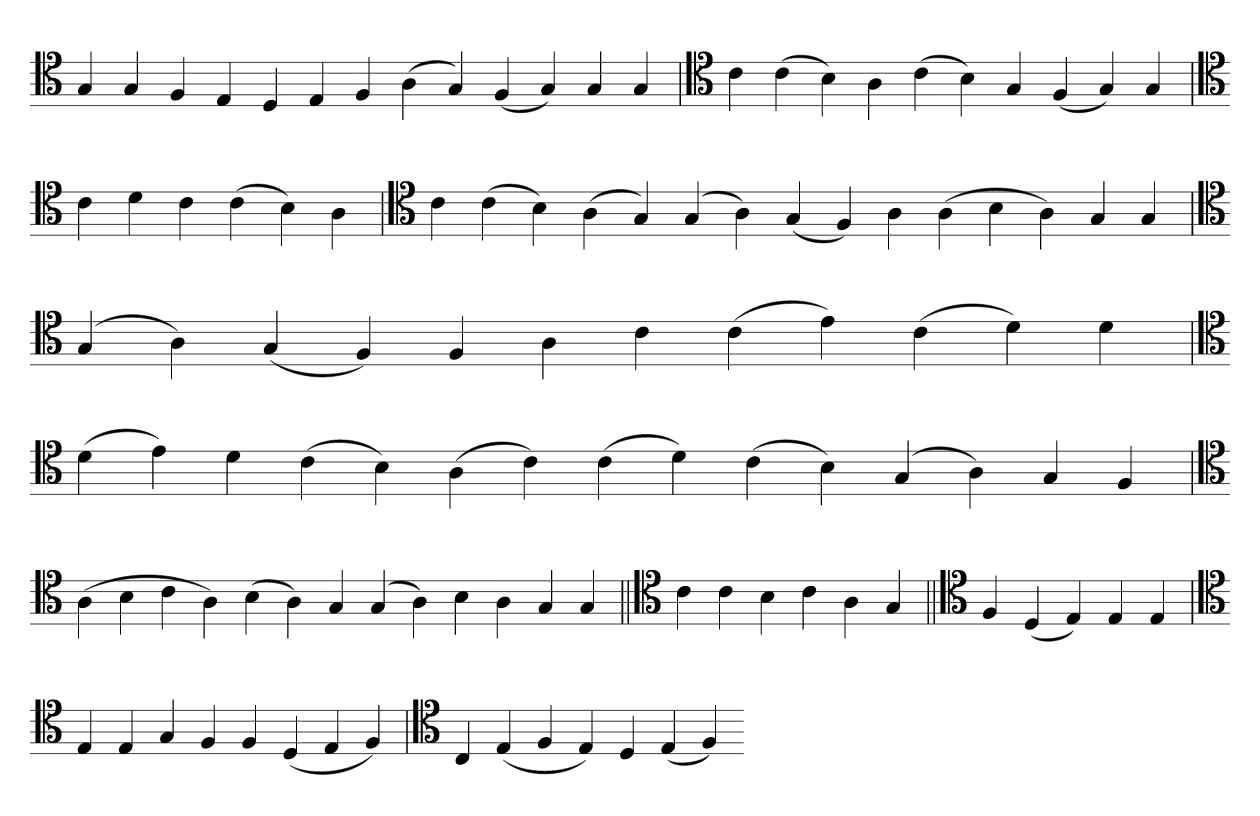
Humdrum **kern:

**kern
*part1
*staff1
*clefC4
=
4G
4G
4F
4E
4D
4E
4F
(4A
4G)
(4F
4G)
4G
4G
=`
*clefC4
4c
(4c
4B)
4A
(4c
4B)
4G
(4F
4G)
4G
='
*clefC4
4c
4d
4c
(4c
4B)
4A
=`
*clefC4
4c
(4c
4B)
(4A
4G)
(4G
4A)
(4G
4F)
4A
(4A
4B
4A)
4G
4G
=
*clefC4
(4G
4A)
(4G
4F)
4F
4A
4c
(4c
4e)
(4c
4d)
4d
='
*clefC4
(4d
4e)
4d
(4c
4B)
(4A
4c)
(4c
4d)
(4c
4B)
(4G
4A)
4G
4F
=`
*clefC4
(4A
4B
4c
4A)
(4B
4A)
4G
(4G
4A)
4B
4A
4G
4G
=||
*clefC4
4c
4c
4B
4c
4A
4G
=||
*clefC4
4F
(4D
4E)
4E
4E
=`
*clefC4
4E
4E
4G
4F
4F
(4D
4E
4F)
='
*clefC4
4C
(4E
4F
4E)
4D
(4E
4F)
=-
*-
